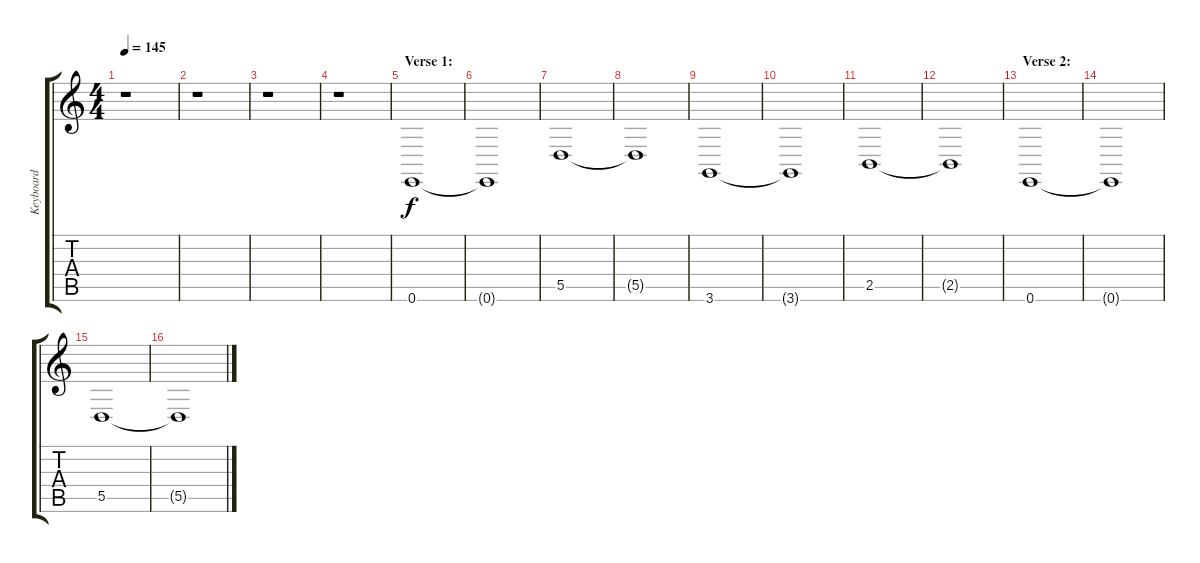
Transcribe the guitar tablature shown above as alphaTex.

\track ("Keyboard" "Keyboard") {instrument stringensemble1}
\staff {score tabs}
\tuning (E4 B3 G3 D3 A2 E2) {hide}
\ts (4 4)
\tempo 145
\clef g2
\ks c
r.1{dy f} |
r.1 |
r.1 |
r.1 |
\section ("" "Verse 1:")
0.6.1 |
0.6{t}.1 |
5.5.1 |
5.5{t}.1 |
3.6.1 |
3.6{t}.1 |
2.5.1 |
2.5{t}.1 |
\section ("" "Verse 2:")
0.6.1 |
0.6{t}.1 |
5.5.1 |
5.5{t}.1
